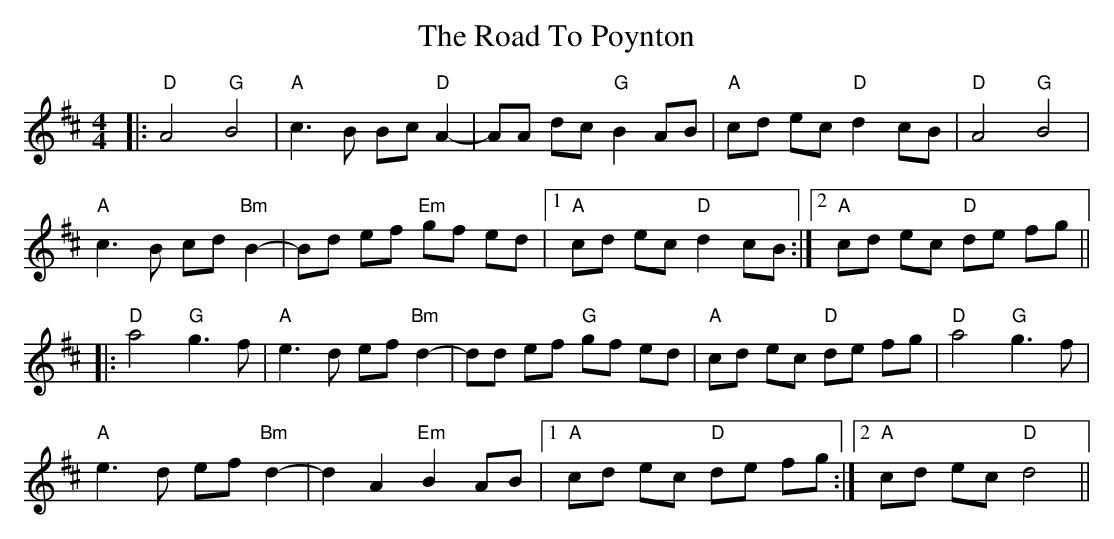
X:1
T: The Road To Poynton
M: 4/4
L: 1/8
K: Dmaj
|:" D"A4" G"B4|"A"c3B Bc"D"A2-|AA dc"G"B2 AB|"A"cd ec"D"d2cB|"D"A4"G"B4|
"A"c3B cd"Bm"B2-|Bd ef "Em"gf ed|1 "A"cd ec"D"d2cB:|2 "A"cd ec "D"de fg||
|:"D"a4"G"g3f|"A"e3d ef"Bm"d2-|dd ef "G"gf ed|"A"cd ec "D"de fg|"D"a4"G"g3f|
"A"e3d ef "Bm"d2-|d2A2"Em"B2AB|1 "A"cd ec "D"de fg:|2 "A"cd ec"D"d4||
